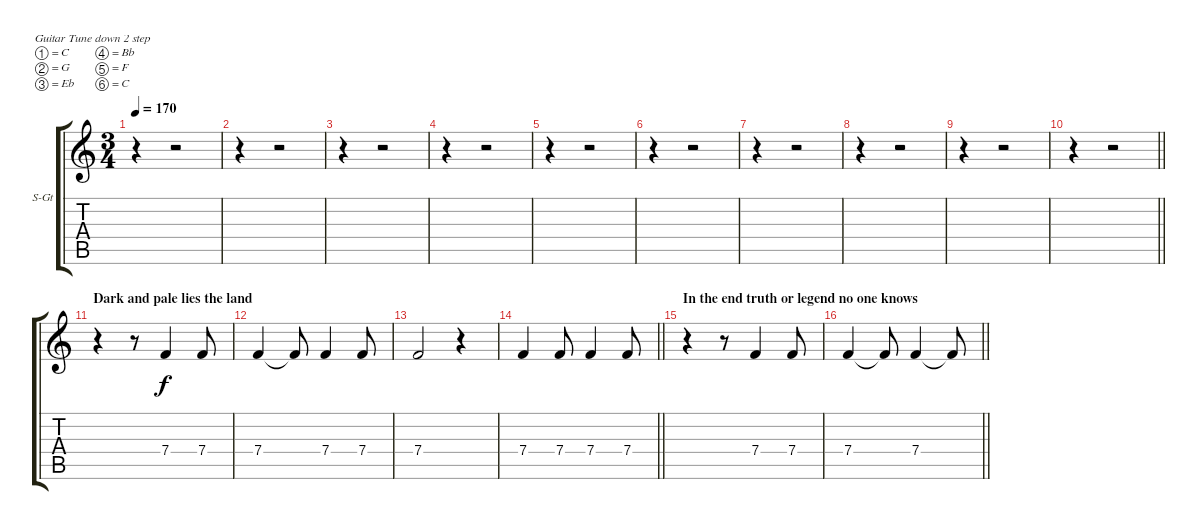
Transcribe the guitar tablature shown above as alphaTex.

\bracketExtendMode groupsimilarinstruments
\firstSystemTrackNameOrientation horizontal
\otherSystemsTrackNameOrientation horizontal
\track ("Voice1 (Arkadius)" "S-Gt") {instrument voiceoohs}
\staff {score tabs}
\tuning (C4 G3 Eb3 Bb2 F2 C2)
\displaytranspose 12
\ts (3 4)
\tempo 170
\clef g2
\ks c
r.4{dy f} r.2 |
r.4 r.2 |
r.4 r.2 |
r.4 r.2 |
r.4 r.2 |
r.4 r.2 |
r.4 r.2 |
r.4 r.2 |
r.4 r.2 |
\barLineRight lightlight
r.4 r.2 |
\section ("" "Dark and pale lies the land")
r.4 r.8 7.4.4 7.4.8 |
7.4.4 7.4{t}.8 7.4.4 7.4.8 |
7.4.2 r.4 |
\barLineRight lightlight
7.4.4 7.4.8 7.4.4 7.4.8 |
\section ("" "In the end truth or legend no one knows")
r.4 r.8 7.4.4 7.4.8 |
\barLineRight lightlight
7.4.4 7.4{t}.8 7.4.4 7.4{t}.8
